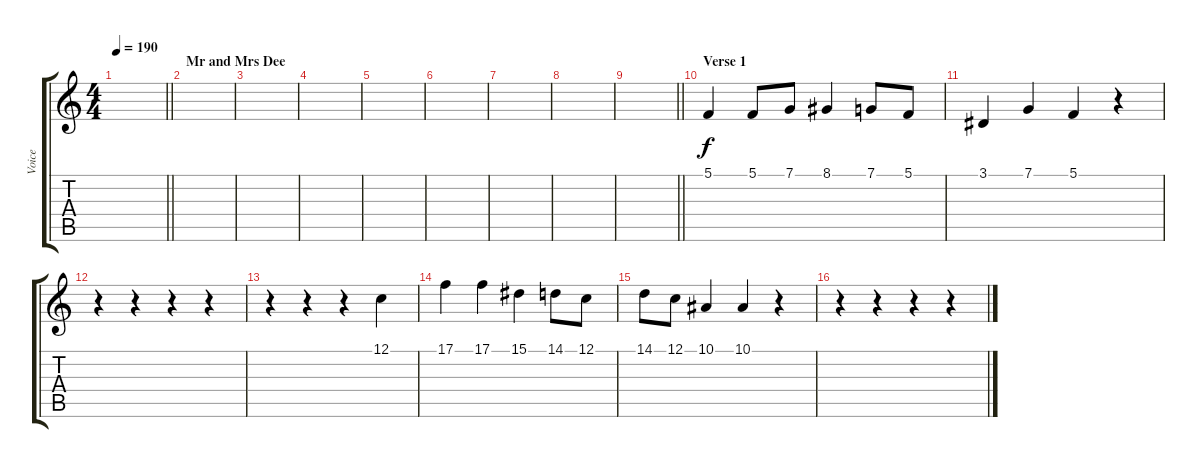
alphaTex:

\track ("Voice" "Voice") {instrument lead6voice}
\staff {score tabs}
\tuning (C4 G3 Eb3 Bb2 F2 C2) {hide}
\ts (4 4)
\tempo 190
\clef g2
\barLineRight lightlight
\ks c
|
\section ("" "Mr and Mrs Dee")
|
|
|
|
|
|
|
\barLineRight lightlight
|
\section ("" "Verse 1")
5.1.4 5.1.8 7.1.8 8.1.4 7.1.8 5.1.8 |
3.1.4 7.1.4 5.1.4 r.4 |
r.4 r.4 r.4 r.4 |
r.4 r.4 r.4 12.1.4 |
17.1.4 17.1.4 15.1.4 14.1.8 12.1.8 |
14.1.8 12.1.8 10.1.4 10.1.4 r.4 |
r.4 r.4 r.4 r.4
